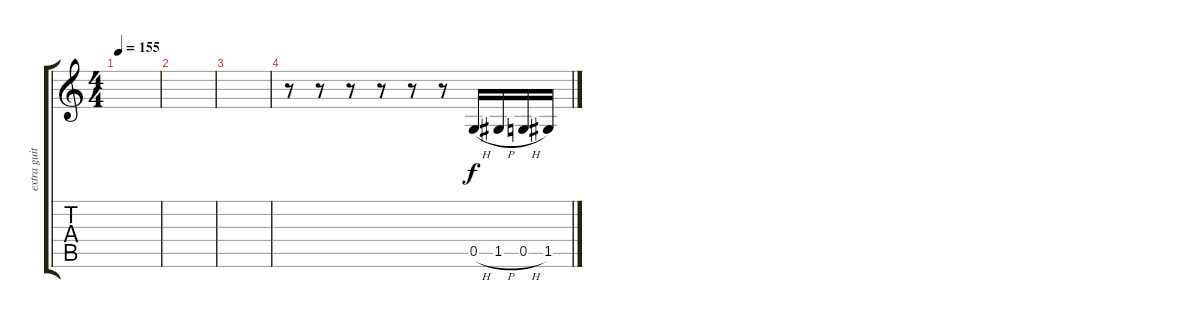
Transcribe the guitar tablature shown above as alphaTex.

\track ("extra guitar" "extra guit") {instrument distortionguitar}
\staff {score tabs}
\tuning (D4 A3 F3 C3 G2 C2) {hide}
\ts (4 4)
\tempo 155
\clef g2
\ks c
|
|
|
r.8 r.8 r.8 r.8 r.8 r.8 0.5{h}.16 1.5{h}.16 0.5{h}.16 1.5.16
